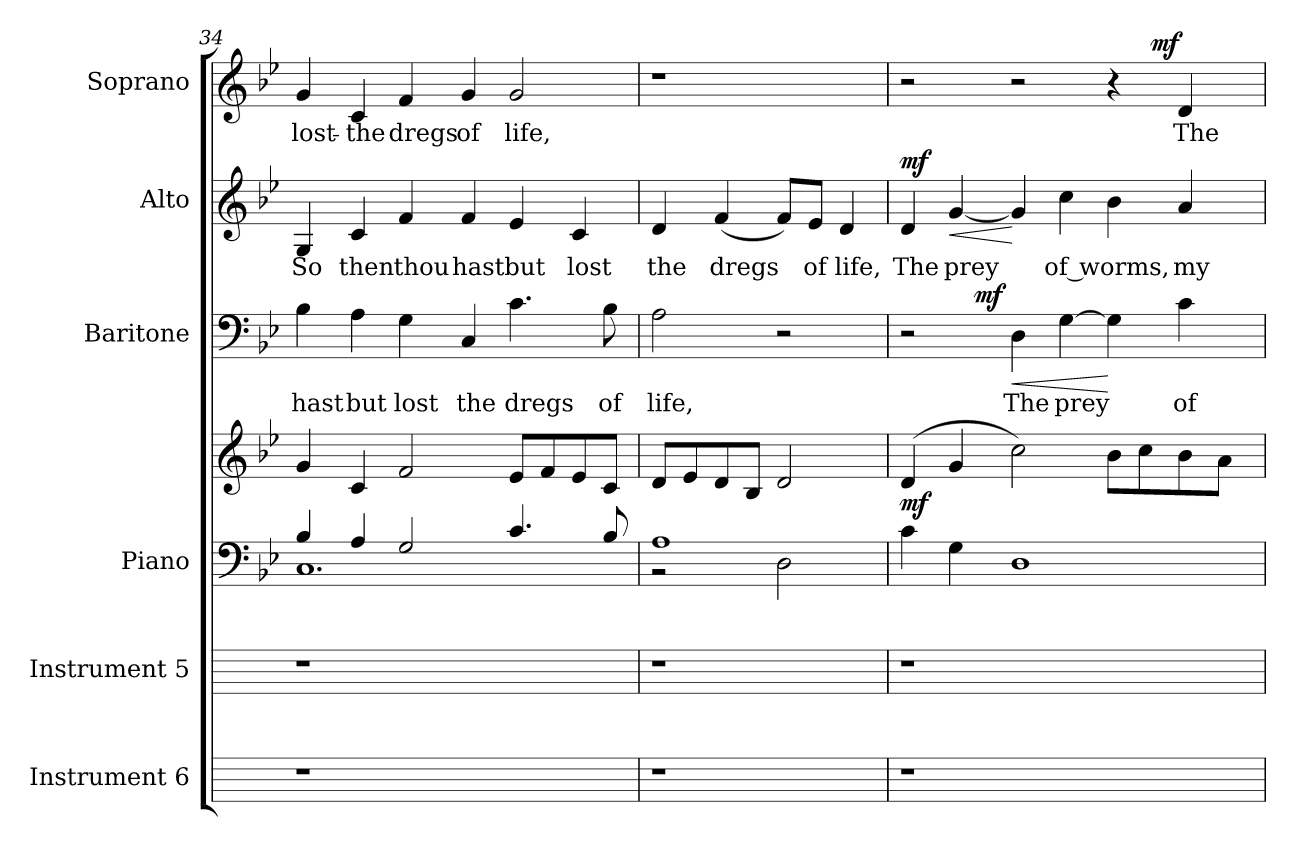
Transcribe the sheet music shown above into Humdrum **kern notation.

**kern	**kern	**kern	**kern	**dynam	**kern	**text	**dynam	**kern	**text	**dynam	**kern	**text	**dynam
*part6	*part5	*part4	*part4	*part4	*part3	*part3	*part3	*part2	*part2	*part2	*part1	*part1	*part1
*staff7	*staff6	*staff5	*staff4	*staff4/5	*staff3	*staff3	*staff3	*staff2	*staff2	*staff2	*staff1	*staff1	*staff1
*I"Instrument 6	*I"Instrument 5	*I"Piano	*	*	*I"Baritone	*	*	*I"Alto	*	*	*I"Soprano	*	*
*	*	*clefF4	*clefG2	*	*clefF4	*	*	*clefG2	*	*	*clefG2	*	*
*	*	*k[b-e-]	*k[b-e-]	*	*k[b-e-]	*	*	*k[b-e-]	*	*	*k[b-e-]	*	*
*	*	*B-:	*B-:	*	*B-:	*	*	*B-:	*	*	*B-:	*	*
=34	=34	=34	=34	=34	=34	=34	=34	=34	=34	=34	=34	=34	=34
*	*	*^	*	*	*	*	*	*	*	*	*	*	*
!	!	!	!	!	!	!	!LO:LY:b:cj	!	!	!LO:LY:b:cj	!	!	!LO:LY:b:cj	!
1r	1r	4B-/	1.C	4g/	.	4B-\	hast	.	4G/	So	.	4g/	lost-	.
!	!	!	!	!	!	!	!LO:LY:b:cj	!	!	!LO:LY:b:cj	!	!	!LO:LY:b:cj	!
.	.	4A/	.	4c/	.	4A\	but	.	4c/	then	.	4c/	-the	.
!	!	!	!	!	!	!	!LO:LY:b:cj	!	!	!LO:LY:b:cj	!	!	!LO:LY:b:cj	!
.	.	2G/	.	2f/	.	4G\	lost	.	4f/	thou	.	4f/	dregs	.
!	!	!	!	!	!	!	!LO:LY:b:cj	!	!	!LO:LY:b:cj	!	!	!LO:LY:b:cj	!
.	.	.	.	.	.	4C/	the	.	4f/	hast	.	4g/	of	.
!	!	!	!	!	!	!	!LO:LY:b:cj	!	!	!LO:LY:b:cj	!	!	!LO:LY:b:cj	!
2ryy	2ryy	4.c/	.	8e-/L	.	4.c\	dregs	.	4e-/	but	.	2g/	life,	.
.	.	.	.	8f/	.	.	.	.	.	.	.	.	.	.
!	!	!	!	!	!	!	!	!	!	!LO:LY:b:cj	!	!	!	!
.	.	.	.	8e-/	.	.	.	.	4c/	lost	.	.	.	.
!	!	!	!	!	!	!	!LO:LY:b:cj	!	!	!	!	!	!	!
.	.	8B-/	.	8c/J	.	8B-\	of	.	.	.	.	.	.	.
=35	=35	=35	=35	=35	=35	=35	=35	=35	=35	=35	=35	=35	=35	=35
!	!	!	!	!	!	!	!LO:LY:b:cj	!	!	!LO:LY:b:cj	!	!	!	!
1r	1r	1A	2r	8d/L	.	2A\	life,	.	4d/	the	.	1r	.	.
.	.	.	.	8e-/	.	.	.	.	.	.	.	.	.	.
!	!	!	!	!	!	!	!	!	!	!LO:LY:b:cj	!	!	!	!
.	.	.	.	8d/	.	.	.	.	(<4f/	dregs	.	.	.	.
.	.	.	.	8B-/J	.	.	.	.	.	.	.	.	.	.
.	.	.	2D\	2d/	.	2r	.	.	8f/L)	.	.	.	.	.
!	!	!	!	!	!	!	!	!	!	!LO:LY:b:cj	!	!	!	!
.	.	.	.	.	.	.	.	.	8e-/J	of	.	.	.	.
!	!	!	!	!	!	!	!	!	!	!LO:LY:b:cj	!	!	!	!
.	.	.	.	.	.	.	.	.	4d/	life,	.	.	.	.
*	*	*v	*v	*	*	*	*	*	*	*	*	*	*	*
=36	=36	=36	=36	=36	=36	=36	=36	=36	=36	=36	=36	=36	=36
!	!	!	!	!LO:DY:b	!	!	!	!	!LO:LY:b:cj	!LO:DY:a	!	!	!
*	*	*	*	*	*^	*	*	*	*	*	*^	*	*
1r	1r	4c\	(>4d/	mf	2r	4ryy	.	.	4d/	The	mf	2r	1ryy	.	.
!	!	!	!	!	!	!	!	!	!	!LO:LY:b:cj	!LO:HP:b	!	!	!	!
.	.	4G\	4g/	.	.	16.ryy	.	.	[<4g/	prey	<	.	.	.	.
!	!	!	!	!	!	!	!	!LO:DY:a	!	!	!	!	!	!	!
.	.	.	.	.	.	1ryy	.	mf	.	.	.	.	.	.	.
!	!	!	!	!	!	!	!LO:LY:b:cj	!LO:HP:b	!	!	!	!	!	!	!
.	.	1D	2cc\)	.	4D\	.	The	<	4g/]	.	[	2r	.	.	.
!	!	!	!	!	!	!	!LO:LY:b:cj	!	!	!LO:LY:b:cj	!	!	!	!	!
.	.	.	.	.	[>4G\	.	prey	.	4cc\	of worms,	.	.	.	.	.
2ryy	2ryy	.	8b-\L	.	4G\]	.	.	[	4b-\	.	.	4r	8ryy	.	.
.	.	.	8cc\	.	.	.	.	.	.	.	.	.	32ryy	.	.
!	!	!	!	!	!	!	!	!	!	!	!	!	!	!	!LO:DY:a
.	.	.	.	.	.	.	.	.	.	.	.	.	4ryy	.	mf
!	!	!	!	!	!	!	!LO:LY:b:cj	!	!	!LO:LY:b:cj	!	!	!	!LO:LY:b:cj	!
.	.	.	8b-\	.	4c\	.	of	.	4a/	my	.	4d/	.	The	.
.	.	.	.	.	.	8ryy	.	.	.	.	.	.	.	.	.
.	.	.	8a\J	.	.	.	.	.	.	.	.	.	.	.	.
.	.	.	.	.	.	.	.	.	.	.	.	.	16.ryy	.	.
.	.	.	.	.	.	32ryy	.	.	.	.	.	.	.	.	.
*	*	*	*	*	*v	*v	*	*	*	*	*	*v	*v	*	*
=	=	=	=	=	=	=	=	=	=	=	=	=	=
*-	*-	*-	*-	*-	*-	*-	*-	*-	*-	*-	*-	*-	*-
